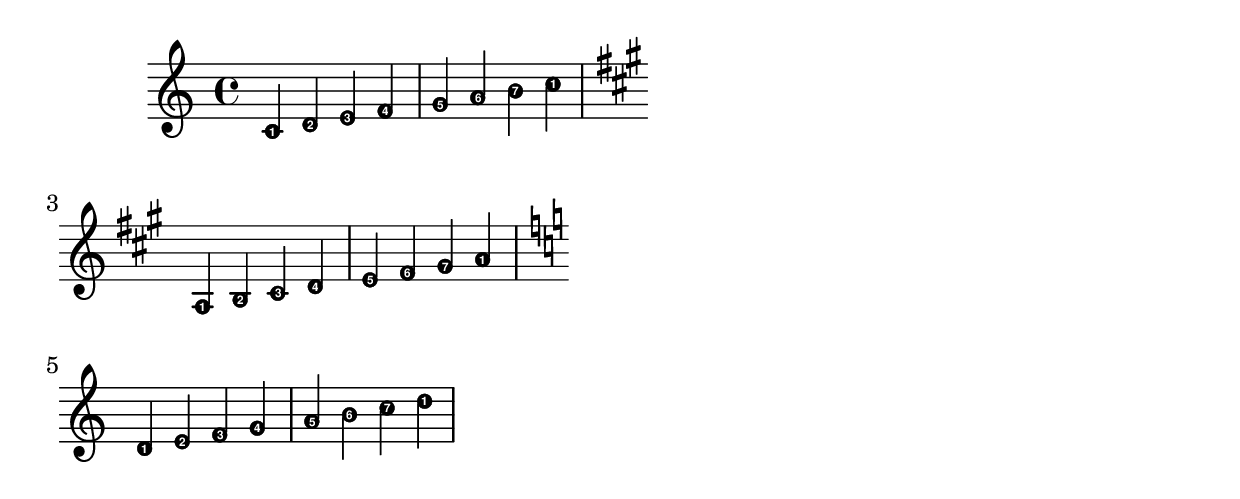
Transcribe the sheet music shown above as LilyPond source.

%% http://lsr.dsi.unimi.it/LSR/Item?id=818
%% see also http://www.lilypond.org/doc/v2.18/Documentation/snippets/pitches#pitches-numbers-as-easy-note-heads

#(define Ez_numbers_engraver
   (make-engraver
    (acknowledgers
     ((note-head-interface engraver grob source-engraver)
      (let* ((context (ly:translator-context engraver))
	     (tonic-pitch (ly:context-property context 'tonic))
	     (tonic-name (ly:pitch-notename tonic-pitch))
	     (grob-pitch
	      (ly:event-property (event-cause grob) 'pitch))
	     (grob-name (ly:pitch-notename grob-pitch))
	     (delta (modulo (- grob-name tonic-name) 7))
	     (note-names
	      (make-vector 7 (number->string (1+ delta)))))
	(ly:grob-set-property! grob 'note-names note-names))))))

#(set-global-staff-size 26)

\layout {
  ragged-right = ##t
  \context {
    \Voice
    \consists \Ez_numbers_engraver
  }
}

\relative c' {
  \easyHeadsOn
  c4 d e f
  g4 a b c \break

  \key a \major
  a,4 b cis d
  e4 fis gis a \break

  \key d \dorian
  d,4 e f g
  a4 b c d
}